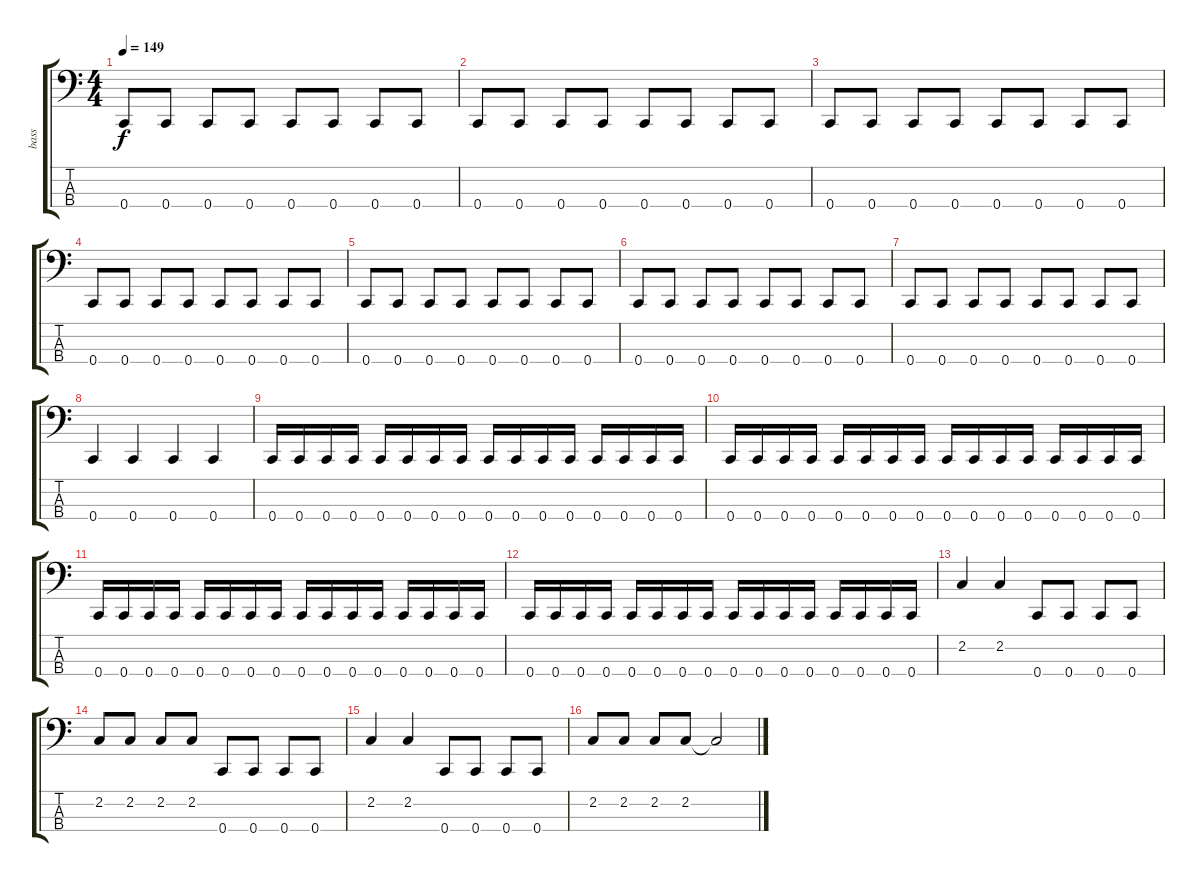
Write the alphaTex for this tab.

\track ("bass" "bass") {instrument electricbasspick}
\staff {score tabs}
\tuning (Eb2 Bb1 F1 C1) {hide}
\ts (4 4)
\tempo 149
\clef f4
\ks c
0.4.8{dy f} 0.4.8 0.4.8 0.4.8 0.4.8 0.4.8 0.4.8 0.4.8 |
0.4.8 0.4.8 0.4.8 0.4.8 0.4.8 0.4.8 0.4.8 0.4.8 |
0.4.8 0.4.8 0.4.8 0.4.8 0.4.8 0.4.8 0.4.8 0.4.8 |
0.4.8 0.4.8 0.4.8 0.4.8 0.4.8 0.4.8 0.4.8 0.4.8 |
0.4.8 0.4.8 0.4.8 0.4.8 0.4.8 0.4.8 0.4.8 0.4.8 |
0.4.8 0.4.8 0.4.8 0.4.8 0.4.8 0.4.8 0.4.8 0.4.8 |
0.4.8 0.4.8 0.4.8 0.4.8 0.4.8 0.4.8 0.4.8 0.4.8 |
0.4.4 0.4.4 0.4.4 0.4.4 |
0.4.16 0.4.16 0.4.16 0.4.16 0.4.16 0.4.16 0.4.16 0.4.16 0.4.16 0.4.16 0.4.16 0.4.16 0.4.16 0.4.16 0.4.16 0.4.16 |
0.4.16 0.4.16 0.4.16 0.4.16 0.4.16 0.4.16 0.4.16 0.4.16 0.4.16 0.4.16 0.4.16 0.4.16 0.4.16 0.4.16 0.4.16 0.4.16 |
0.4.16 0.4.16 0.4.16 0.4.16 0.4.16 0.4.16 0.4.16 0.4.16 0.4.16 0.4.16 0.4.16 0.4.16 0.4.16 0.4.16 0.4.16 0.4.16 |
0.4.16 0.4.16 0.4.16 0.4.16 0.4.16 0.4.16 0.4.16 0.4.16 0.4.16 0.4.16 0.4.16 0.4.16 0.4.16 0.4.16 0.4.16 0.4.16 |
2.2.4 2.2.4 0.4.8 0.4.8 0.4.8 0.4.8 |
2.2.8 2.2.8 2.2.8 2.2.8 0.4.8 0.4.8 0.4.8 0.4.8 |
2.2.4 2.2.4 0.4.8 0.4.8 0.4.8 0.4.8 |
2.2.8 2.2.8 2.2.8 2.2.8 2.2{t}.2
